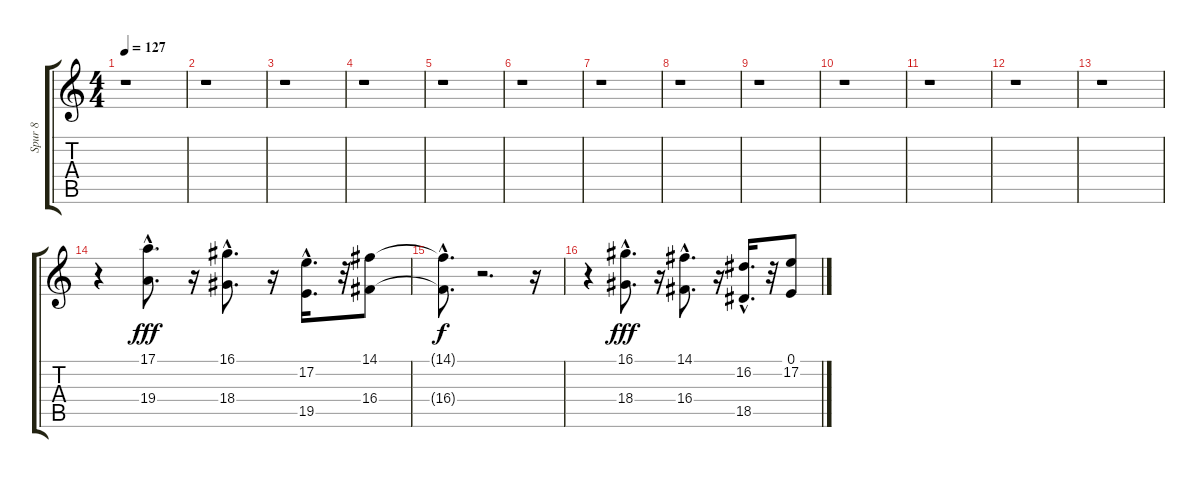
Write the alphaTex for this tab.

\track ("Spur 8" "Spur 8") {instrument fx5brightness}
\staff {score tabs}
\tuning (E4 B3 G3 D3 A2 E2) {hide}
\ts (4 4)
\tempo 127
\clef g2
\ks c
r.1{dy fff} |
r.1 |
r.1 |
r.1 |
r.1 |
r.1 |
r.1 |
r.1 |
r.1 |
r.1 |
r.1 |
r.1 |
r.1 |
r.4 (17.1{hac} 19.4{hac}).8{d} r.16 (16.1{hac} 18.4{hac}).8{d} r.16 (17.2{hac} 19.5{hac}).16{d} r.32 (14.1 16.4).8 |
(14.1{hac t} 16.4{hac t}).8{d dy f} r.2{d} r.16 |
r.4 (16.1{hac} 18.4{hac}).8{d dy fff} r.16 (14.1{hac} 16.4{hac}).8{d} r.16 (16.2{hac} 18.5{hac}).16{d} r.32 (0.1 17.2).8
